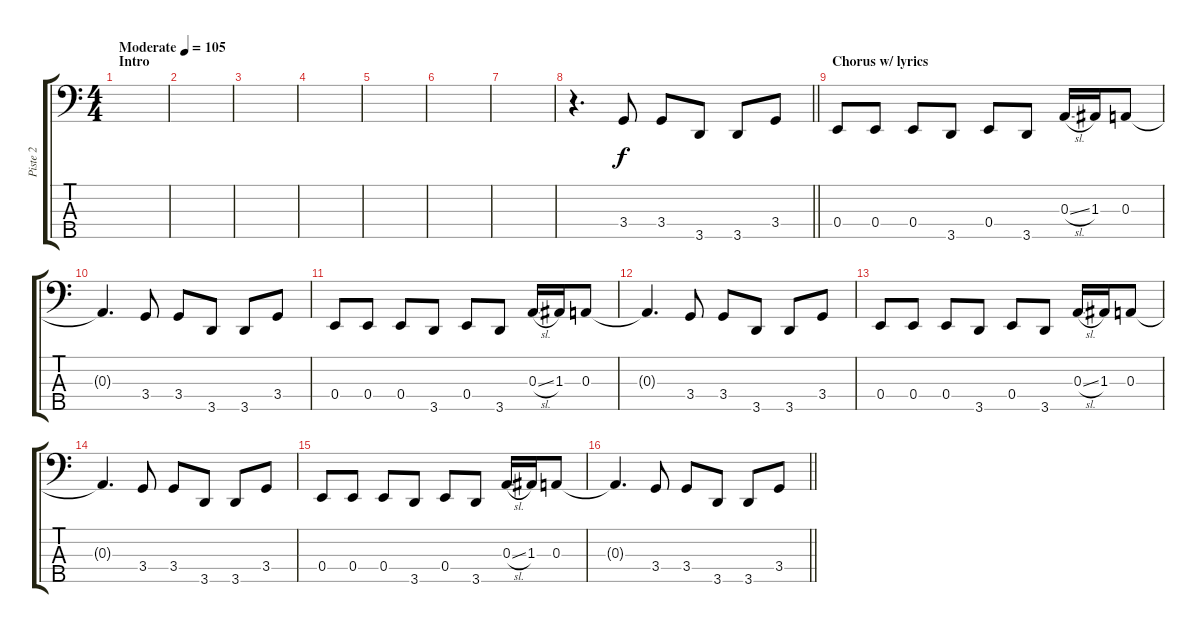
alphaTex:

\track ("Piste 2" "Piste 2") {instrument electricbassfinger}
\staff {score tabs}
\tuning (G2 D2 A1 E1 B0) {hide}
\ts (4 4)
\section ("" "Intro")
\tempo (105 "Moderate")
\clef f4
\ks c
|
|
|
|
|
|
|
\barLineRight lightlight
r.4{d} 3.4.8 3.4.8 3.5.8 3.5.8 3.4.8 |
\section ("" "Chorus w/ lyrics")
0.4.8 0.4.8 0.4.8 3.5.8 0.4.8 3.5.8 0.3{sl}.16 1.3.16 0.3.8 |
0.3{t}.4{d} 3.4.8 3.4.8 3.5.8 3.5.8 3.4.8 |
0.4.8 0.4.8 0.4.8 3.5.8 0.4.8 3.5.8 0.3{sl}.16 1.3.16 0.3.8 |
0.3{t}.4{d} 3.4.8 3.4.8 3.5.8 3.5.8 3.4.8 |
0.4.8 0.4.8 0.4.8 3.5.8 0.4.8 3.5.8 0.3{sl}.16 1.3.16 0.3.8 |
0.3{t}.4{d} 3.4.8 3.4.8 3.5.8 3.5.8 3.4.8 |
0.4.8 0.4.8 0.4.8 3.5.8 0.4.8 3.5.8 0.3{sl}.16 1.3.16 0.3.8 |
\barLineRight lightlight
0.3{t}.4{d} 3.4.8 3.4.8 3.5.8 3.5.8 3.4.8
